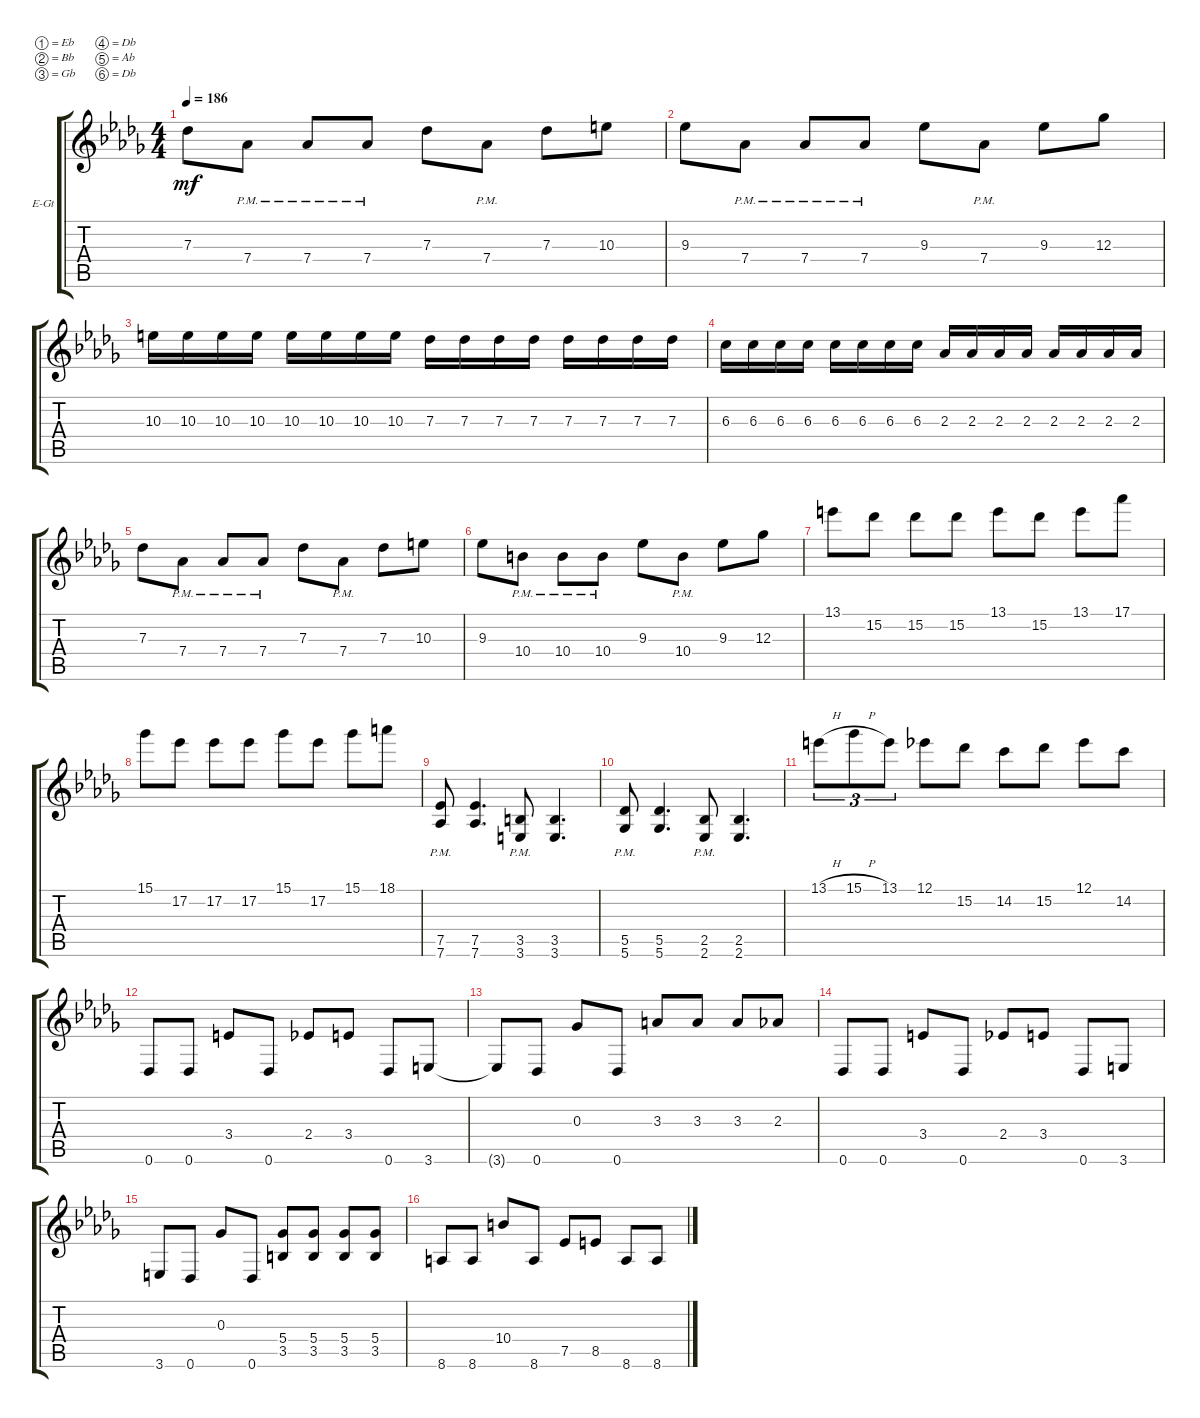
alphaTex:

\bracketExtendMode groupsimilarinstruments
\firstSystemTrackNameOrientation horizontal
\otherSystemsTrackNameOrientation horizontal
\track ("Rhytm" "E-Gt") {instrument distortionguitar}
\staff {score tabs}
\tuning (Eb4 Bb3 Gb3 Db3 Ab2 Db2)
\ts (4 4)
\tempo 186
\clef g2
\ks db
7.3.8{dy mf} 7.4{pm}.8 7.4{pm}.8 7.4{pm}.8 7.3.8 7.4{pm}.8 7.3.8 10.3.8 |
9.3.8 7.4{pm}.8 7.4{pm}.8 7.4{pm}.8 9.3.8 7.4{pm}.8 9.3.8 12.3.8 |
10.3.16 10.3.16 10.3.16 10.3.16 10.3.16 10.3.16 10.3.16 10.3.16 7.3.16 7.3.16 7.3.16 7.3.16 7.3.16 7.3.16 7.3.16 7.3.16 |
6.3.16 6.3.16 6.3.16 6.3.16 6.3.16 6.3.16 6.3.16 6.3.16 2.3.16 2.3.16 2.3.16 2.3.16 2.3.16 2.3.16 2.3.16 2.3.16 |
7.3.8 7.4{pm}.8 7.4{pm}.8 7.4{pm}.8 7.3.8 7.4{pm}.8 7.3.8 10.3.8 |
9.3.8 10.4{pm}.8 10.4{pm}.8 10.4{pm}.8 9.3.8 10.4{pm}.8 9.3.8 12.3.8 |
13.1.8 15.2.8 15.2.8 15.2.8 13.1.8 15.2.8 13.1.8 17.1.8 |
15.1.8 17.2.8 17.2.8 17.2.8 15.1.8 17.2.8 15.1.8 18.1.8 |
(7.5{pm} 7.6{pm}).8 (7.5 7.6).4{d} (3.5{pm} 3.6{pm}).8 (3.5 3.6).4{d} |
(5.5{pm} 5.6{pm}).8 (5.5 5.6).4{d} (2.5{pm} 2.6{pm}).8 (2.5 2.6).4{d} |
13.1{h}.8{tu (3 2)} 15.1{h}.8{tu (3 2)} 13.1.8{tu (3 2)} 12.1.8 15.2.8 14.2.8 15.2.8 12.1.8 14.2.8 |
0.6.8 0.6.8 3.4.8 0.6.8 2.4.8 3.4.8 0.6.8 3.6.8 |
3.6{t}.8 0.6.8 0.3.8 0.6.8 3.3.8 3.3.8 3.3.8 2.3.8 |
0.6.8 0.6.8 3.4.8 0.6.8 2.4.8 3.4.8 0.6.8 3.6.8 |
3.6.8 0.6.8 0.3.8 0.6.8 (5.4 3.5).8 (5.4 3.5).8 (5.4 3.5).8 (5.4 3.5).8 |
8.6.8 8.6.8 10.4.8 8.6.8 7.5.8 8.5.8 8.6.8 8.6.8
